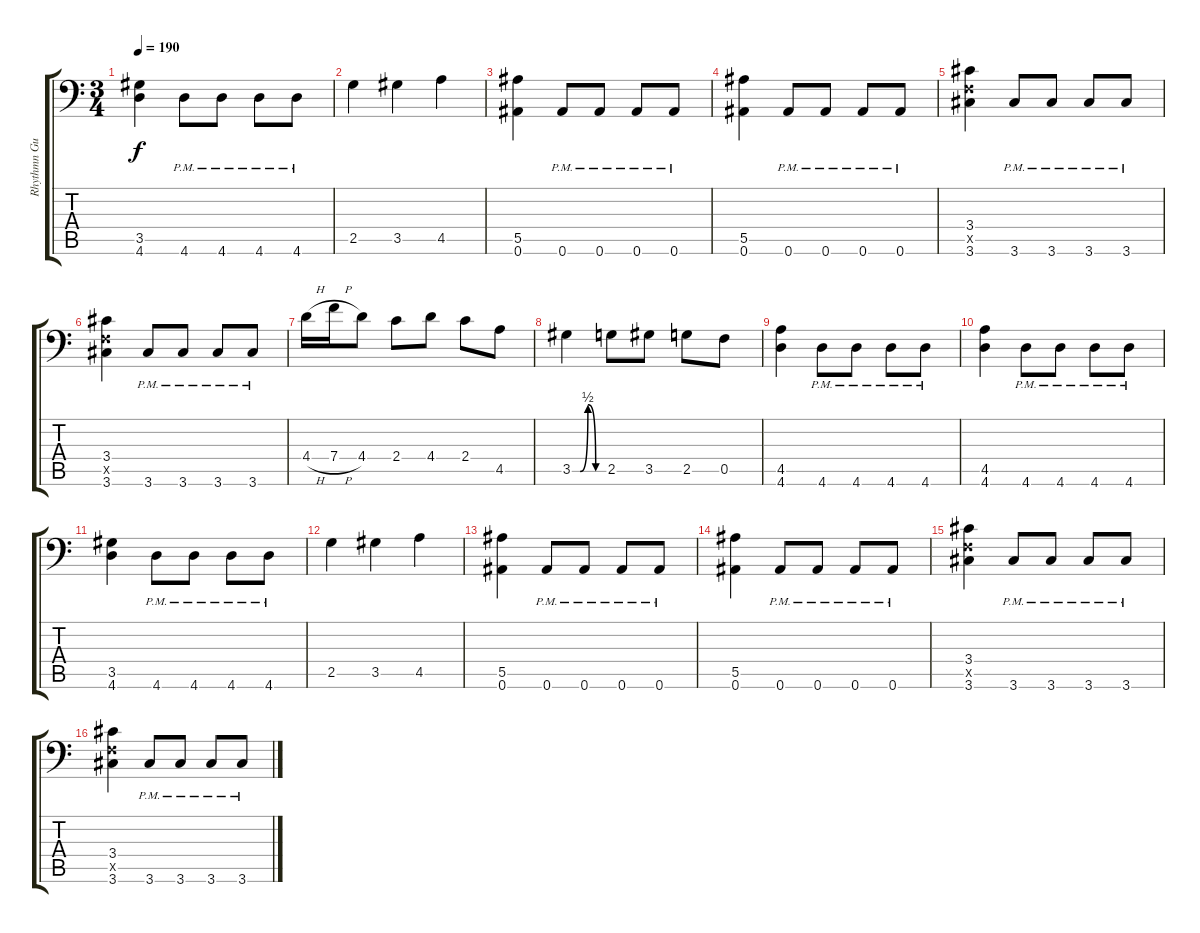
\track ("Rhythmn Guitar #1" "Rhythmn Gu") {instrument overdrivenguitar}
\staff {score tabs}
\tuning (C4 G3 Eb3 Bb2 F2 Bb1) {hide}
\ts (3 4)
\tempo 190
\clef f4
\ks c
(3.5 4.6).4{dy f} 4.6{pm}.8 4.6{pm}.8 4.6{pm}.8 4.6{pm}.8 |
2.5.4 3.5.4 4.5.4 |
(5.5 0.6).4 0.6{pm}.8 0.6{pm}.8 0.6{pm}.8 0.6{pm}.8 |
(5.5 0.6).4 0.6{pm}.8 0.6{pm}.8 0.6{pm}.8 0.6{pm}.8 |
(3.4 0.5{x} 3.6).4 3.6{pm}.8 3.6{pm}.8 3.6{pm}.8 3.6{pm}.8 |
(3.4 0.5{x} 3.6).4 3.6{pm}.8 3.6{pm}.8 3.6{pm}.8 3.6{pm}.8 |
4.4{h}.16 7.4{h}.16 4.4.8 2.4.8 4.4.8 2.4.8 4.5.8 |
3.5{be (custom 0 0 15 0 30 2 45 0 60 0)}.4 2.5.8 3.5.8 2.5.8 0.5.8 |
(4.5 4.6).4 4.6{pm}.8 4.6{pm}.8 4.6{pm}.8 4.6{pm}.8 |
(4.5 4.6).4 4.6{pm}.8 4.6{pm}.8 4.6{pm}.8 4.6{pm}.8 |
(3.5 4.6).4 4.6{pm}.8 4.6{pm}.8 4.6{pm}.8 4.6{pm}.8 |
2.5.4 3.5.4 4.5.4 |
(5.5 0.6).4 0.6{pm}.8 0.6{pm}.8 0.6{pm}.8 0.6{pm}.8 |
(5.5 0.6).4 0.6{pm}.8 0.6{pm}.8 0.6{pm}.8 0.6{pm}.8 |
(3.4 0.5{x} 3.6).4 3.6{pm}.8 3.6{pm}.8 3.6{pm}.8 3.6{pm}.8 |
(3.4 0.5{x} 3.6).4 3.6{pm}.8 3.6{pm}.8 3.6{pm}.8 3.6{pm}.8
